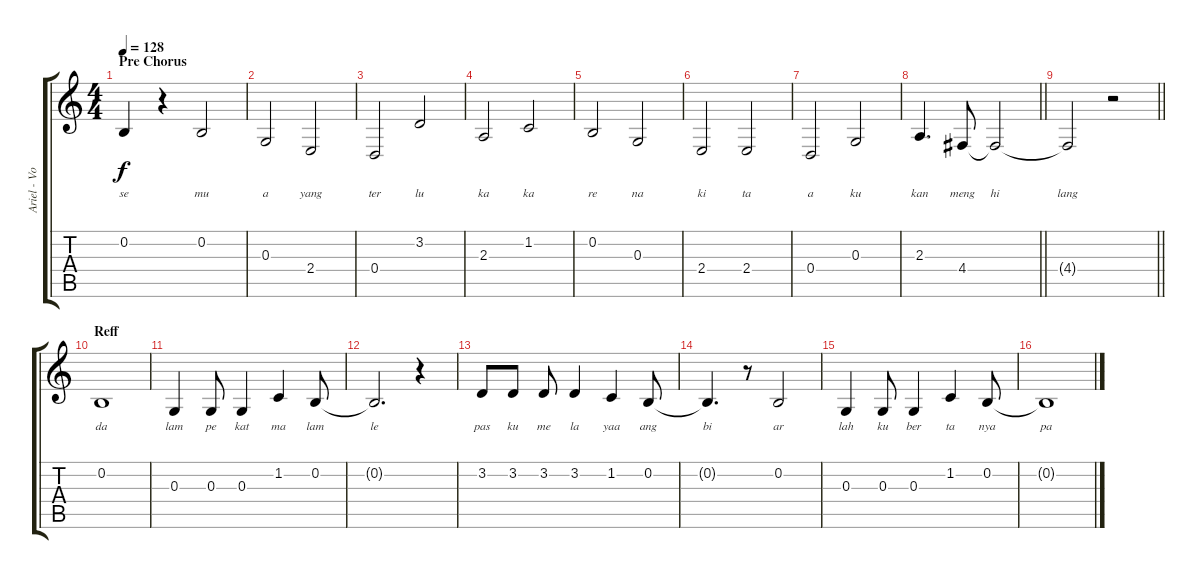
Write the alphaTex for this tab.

\track ("Ariel - Vocal" "Ariel - Vo") {instrument viola}
\staff {score tabs}
\tuning (E4 B3 G3 D3 A2 E2) {hide}
\ts (4 4)
\section ("" "Pre Chorus")
\tempo 128
\clef g2
\ks c
0.2{t}.4{lyrics (0 "") lyrics (1 "se") lyrics (2 "") lyrics (3 "") lyrics (4 "") dy f} r.4 0.2.2{lyrics (0 "") lyrics (1 "mu") lyrics (2 "") lyrics (3 "") lyrics (4 "")} |
0.3.2{lyrics (0 "") lyrics (1 "a") lyrics (2 "") lyrics (3 "") lyrics (4 "")} 2.4.2{lyrics (0 "") lyrics (1 "yang") lyrics (2 "") lyrics (3 "") lyrics (4 "")} |
0.4.2{lyrics (0 "") lyrics (1 "ter") lyrics (2 "") lyrics (3 "") lyrics (4 "")} 3.2.2{lyrics (0 "") lyrics (1 "lu") lyrics (2 "") lyrics (3 "") lyrics (4 "")} |
2.3.2{lyrics (0 "") lyrics (1 "ka") lyrics (2 "") lyrics (3 "") lyrics (4 "")} 1.2.2{lyrics (0 "") lyrics (1 "ka") lyrics (2 "") lyrics (3 "") lyrics (4 "")} |
0.2.2{lyrics (0 "") lyrics (1 "re") lyrics (2 "") lyrics (3 "") lyrics (4 "")} 0.3.2{lyrics (0 "") lyrics (1 "na") lyrics (2 "") lyrics (3 "") lyrics (4 "")} |
2.4.2{lyrics (0 "") lyrics (1 "ki") lyrics (2 "") lyrics (3 "") lyrics (4 "")} 2.4.2{lyrics (0 "") lyrics (1 "ta") lyrics (2 "") lyrics (3 "") lyrics (4 "")} |
0.4.2{lyrics (0 "") lyrics (1 "a") lyrics (2 "") lyrics (3 "") lyrics (4 "")} 0.3.2{lyrics (0 "") lyrics (1 "ku") lyrics (2 "") lyrics (3 "") lyrics (4 "")} |
\barLineRight lightlight
2.3.4{d lyrics (0 "") lyrics (1 "kan") lyrics (2 "") lyrics (3 "") lyrics (4 "")} 4.4.8{lyrics (0 "") lyrics (1 "meng") lyrics (2 "") lyrics (3 "") lyrics (4 "")} 4.4{t}.2{lyrics (0 "") lyrics (1 "hi") lyrics (2 "") lyrics (3 "") lyrics (4 "")} |
\barLineRight lightlight
4.4{t}.2{lyrics (0 "") lyrics (1 "lang") lyrics (2 "") lyrics (3 "") lyrics (4 "")} r.2 |
\section ("" "Reff")
0.2.1{lyrics (0 "") lyrics (1 "da") lyrics (2 "") lyrics (3 "") lyrics (4 "")} |
0.3.4{lyrics (0 "") lyrics (1 "lam") lyrics (2 "") lyrics (3 "") lyrics (4 "")} 0.3.8{lyrics (0 "") lyrics (1 "pe") lyrics (2 "") lyrics (3 "") lyrics (4 "")} 0.3.4{lyrics (0 "") lyrics (1 "kat") lyrics (2 "") lyrics (3 "") lyrics (4 "")} 1.2.4{lyrics (0 "") lyrics (1 "ma") lyrics (2 "") lyrics (3 "") lyrics (4 "")} 0.2.8{lyrics (0 "") lyrics (1 "lam") lyrics (2 "") lyrics (3 "") lyrics (4 "")} |
0.2{t}.2{d lyrics (0 "") lyrics (1 "le") lyrics (2 "") lyrics (3 "") lyrics (4 "")} r.4 |
3.2.8{lyrics (0 "") lyrics (1 "pas") lyrics (2 "") lyrics (3 "") lyrics (4 "")} 3.2.8{lyrics (0 "") lyrics (1 "ku") lyrics (2 "") lyrics (3 "") lyrics (4 "")} 3.2.8{lyrics (0 "") lyrics (1 "me") lyrics (2 "") lyrics (3 "") lyrics (4 "")} 3.2.4{lyrics (0 "") lyrics (1 "la") lyrics (2 "") lyrics (3 "") lyrics (4 "")} 1.2.4{lyrics (0 "") lyrics (1 "yaa") lyrics (2 "") lyrics (3 "") lyrics (4 "")} 0.2.8{lyrics (0 "") lyrics (1 "ang") lyrics (2 "") lyrics (3 "") lyrics (4 "")} |
0.2{t}.4{d lyrics (0 "") lyrics (1 "bi") lyrics (2 "") lyrics (3 "") lyrics (4 "")} r.8 0.2.2{lyrics (0 "") lyrics (1 "ar") lyrics (2 "") lyrics (3 "") lyrics (4 "")} |
0.3.4{lyrics (0 "") lyrics (1 "lah") lyrics (2 "") lyrics (3 "") lyrics (4 "")} 0.3.8{lyrics (0 "") lyrics (1 "ku") lyrics (2 "") lyrics (3 "") lyrics (4 "")} 0.3.4{lyrics (0 "") lyrics (1 "ber") lyrics (2 "") lyrics (3 "") lyrics (4 "")} 1.2.4{lyrics (0 "") lyrics (1 "ta") lyrics (2 "") lyrics (3 "") lyrics (4 "")} 0.2.8{lyrics (0 "") lyrics (1 "nya") lyrics (2 "") lyrics (3 "") lyrics (4 "")} |
0.2{t}.1{lyrics (0 "") lyrics (1 "pa") lyrics (2 "") lyrics (3 "") lyrics (4 "")}
